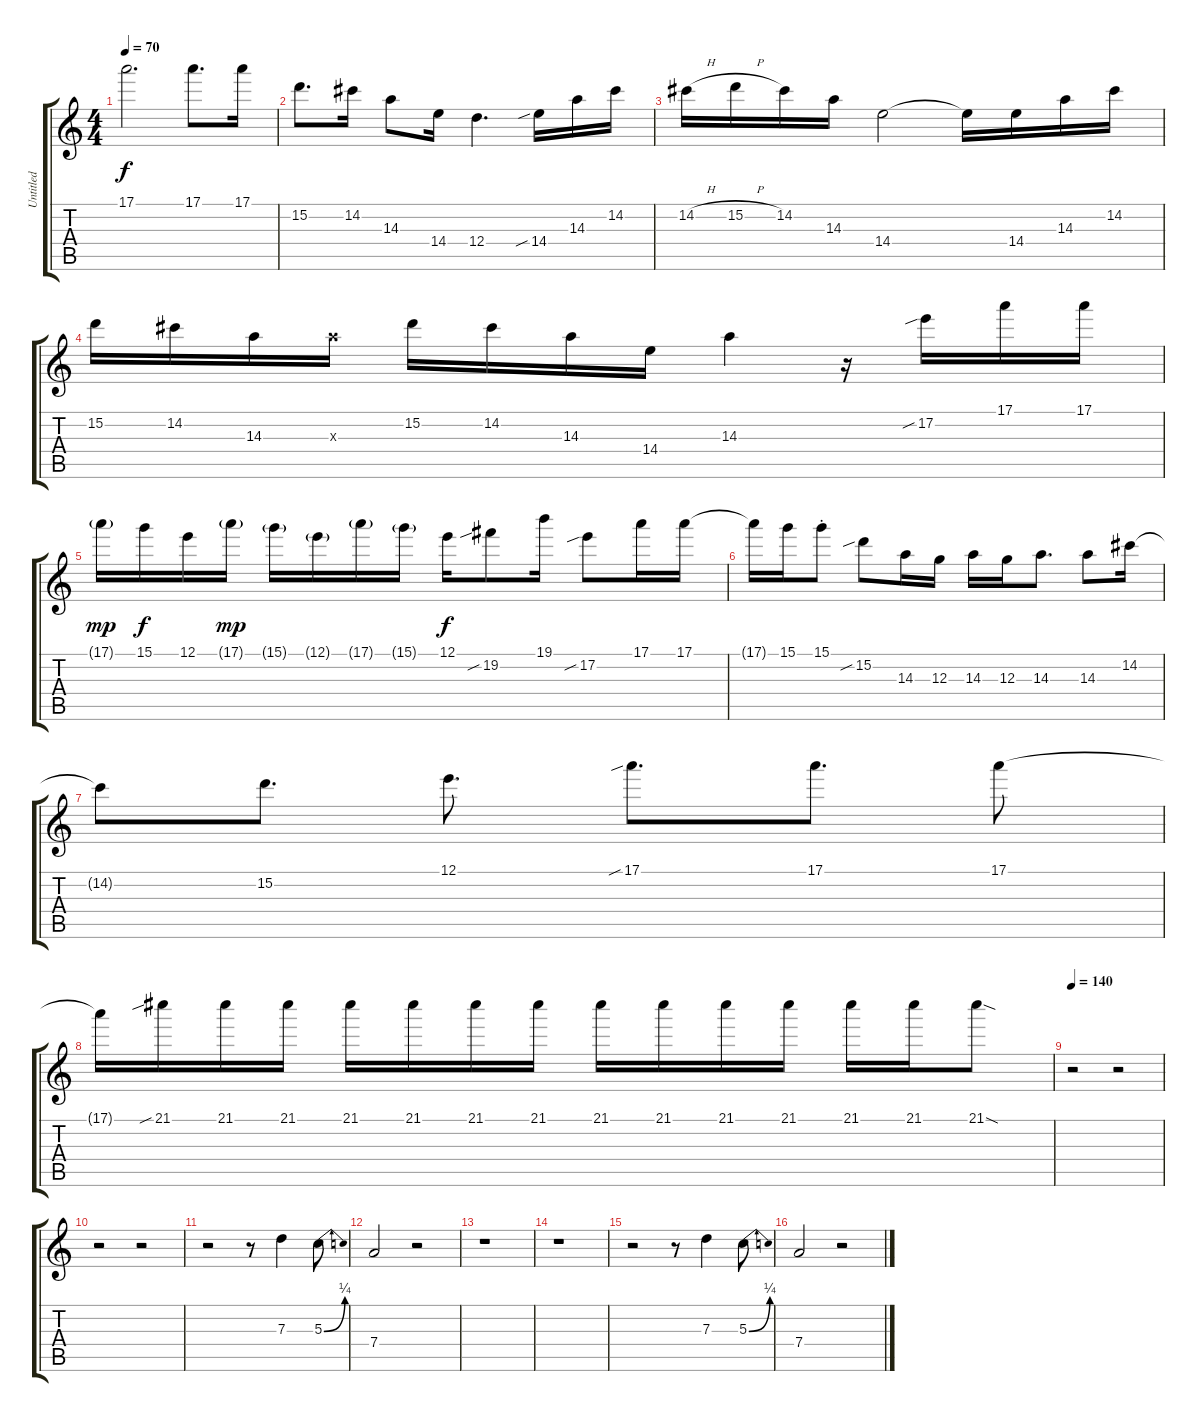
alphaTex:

\track ("Untitled" "Untitled") {instrument distortionguitar}
\staff {score tabs}
\tuning (E4 B3 G3 D3 A2 E2) {hide}
\ts (4 4)
\tempo 70
\clef g2
\ks c
17.1.2{d dy f} 17.1.8{d} 17.1.16 |
15.2.8{d} 14.2.16 14.3.8 14.4.16 12.4.4{d} 14.4{sib}.16 14.3.16 14.2.16 |
14.2{h}.16 15.2{h}.16 14.2.16 14.3.16 14.4.2 14.4{t}.16 14.4.16 14.3.16 14.2.16 |
15.2.16 14.2.16 14.3.16 14.3{x}.16 15.2.16 14.2.16 14.3.16 14.4.16 14.3.4 r.16 17.2{sib}.16 17.1.16 17.1.16 |
17.1{g}.16{dy mp} 15.1.16{dy f} 12.1.16 17.1{g}.16{dy mp} 15.1{g}.16 12.1{g}.16 17.1{g}.16 15.1{g}.16 12.1.16{dy f} 19.2{sib}.8 19.1.16 17.2{sib}.8 17.1.16 17.1.16 |
17.1{t}.16 15.1.16 15.1{st}.8 15.2{sib}.8 14.3.16 12.3.16 14.3.16 12.3.16 14.3.8{d} 14.3.8 14.2.16 |
14.2{t}.8 15.2.8{d} 12.1.8{d} 17.1{sib}.8{d} 17.1.8{d} 17.1.8 |
17.1{t}.16 21.1{sib}.16 21.1.16 21.1.16 21.1.16 21.1.16 21.1.16 21.1.16 21.1.16 21.1.16 21.1.16 21.1.16 21.1.16 21.1.16 21.1{sod}.8 |
\tempo 140
r.2 r.2 |
r.2 r.2 |
r.2 r.8 7.3.4 5.3{be (bend 0 0 60 1)}.8 |
7.4.2 r.2 |
r.1 |
r.1 |
r.2 r.8 7.3.4 5.3{be (bend 0 0 60 1)}.8 |
7.4.2 r.2
